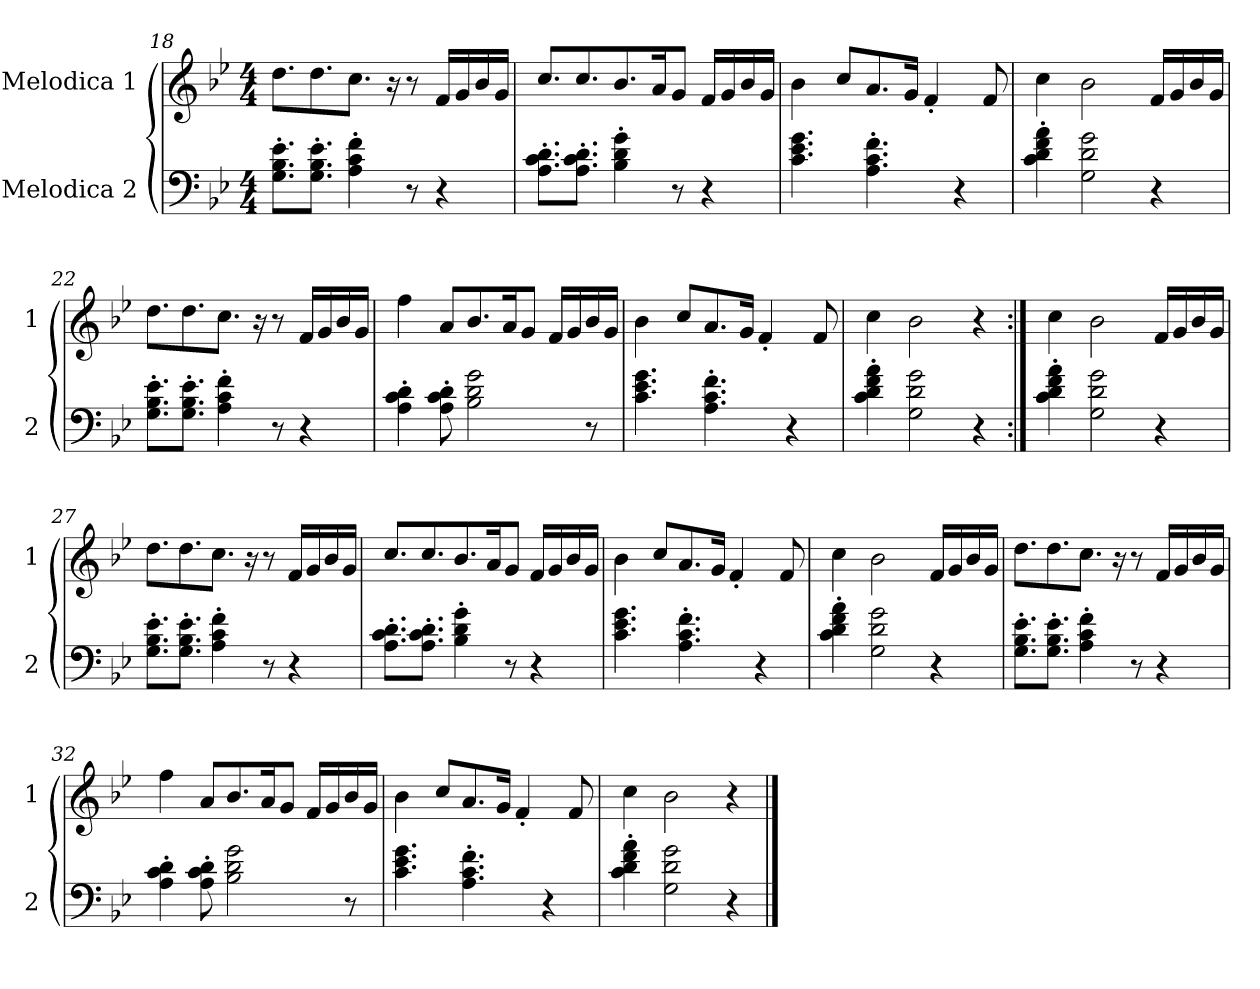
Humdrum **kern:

**kern	**kern
*part2	*part1
*staff2	*staff1
*I"Melodica 2	*I"Melodica 1
*I'2	*I'1
!!LO:LB:g=z
*clefF4	*clefG2
*k[b-e-]	*k[b-e-]
*M4/4	*M4/4
=18	=18
8.G\' 8.B-\' 8.e-\'L	8.dd\L
8.G\' 8.B-\' 8.e-\'J	8.dd\
4A\' 4c\' 4f\'	8.cc\J
.	16r
8r	8r
4r	16f/LL
.	16g/
.	16b-/
.	16g/JJ
=19	=19
8.A\' 8.c\' 8.d\'L	8.cc/L
8.A\' 8.c\' 8.d\'J	8.cc/
4B-\' 4d\' 4g\'	8.b-/
.	16a/K
8r	8g/J
4r	16f/LL
.	16g/
.	16b-/
.	16g/JJ
=20	=20
4.c\ 4.e-\ 4.g\	4b-\
.	8cc/L
4.A\' 4.c\' 4.f\'	8.a/
.	16g/Jk
.	4f'/
4r	.
.	8f/
=21	=21
4c\' 4d\' 4f\' 4a\'	4cc\
2G\ 2d\ 2g\	2b-\
4r	16f/LL
.	16g/
.	16b-/
.	16g/JJ
!!LO:PB:g=z
=22	=22
8.G\' 8.B-\' 8.e-\'L	8.dd\L
8.G\' 8.B-\' 8.e-\'J	8.dd\
4A\' 4c\' 4f\'	8.cc\J
.	16r
8r	8r
4r	16f/LL
.	16g/
.	16b-/
.	16g/JJ
=23	=23
4A\' 4c\' 4d\'	4ff\
8A\' 8c\' 8d\'	8a/L
2B-\ 2d\ 2g\	8.b-/
.	16a/K
.	8g/J
.	16f/LL
.	16g/
8r	16b-/
.	16g/JJ
=24	=24
4.c\ 4.e-\ 4.g\	4b-\
.	8cc/L
4.A\' 4.c\' 4.f\'	8.a/
.	16g/Jk
.	4f'/
4r	.
.	8f/
=25	=25
4c\' 4d\' 4f\' 4a\'	4cc\
2G\ 2d\ 2g\	2b-\
4r	4r
=26:|!	=26:|!
4c\' 4d\' 4f\' 4a\'	4cc\
2G\ 2d\ 2g\	2b-\
4r	16f/LL
.	16g/
.	16b-/
.	16g/JJ
!!LO:LB:g=z
=27	=27
8.G\' 8.B-\' 8.e-\'L	8.dd\L
8.G\' 8.B-\' 8.e-\'J	8.dd\
4A\' 4c\' 4f\'	8.cc\J
.	16r
8r	8r
4r	16f/LL
.	16g/
.	16b-/
.	16g/JJ
=28	=28
8.A\' 8.c\' 8.d\'L	8.cc/L
8.A\' 8.c\' 8.d\'J	8.cc/
4B-\' 4d\' 4g\'	8.b-/
.	16a/K
8r	8g/J
4r	16f/LL
.	16g/
.	16b-/
.	16g/JJ
=29	=29
4.c\ 4.e-\ 4.g\	4b-\
.	8cc/L
4.A\' 4.c\' 4.f\'	8.a/
.	16g/Jk
.	4f'/
4r	.
.	8f/
=30	=30
4c\' 4d\' 4f\' 4a\'	4cc\
2G\ 2d\ 2g\	2b-\
4r	16f/LL
.	16g/
.	16b-/
.	16g/JJ
!!LO:LB:g=z
=31	=31
8.G\' 8.B-\' 8.e-\'L	8.dd\L
8.G\' 8.B-\' 8.e-\'J	8.dd\
4A\' 4c\' 4f\'	8.cc\J
.	16r
8r	8r
4r	16f/LL
.	16g/
.	16b-/
.	16g/JJ
=32	=32
4A\' 4c\' 4d\'	4ff\
8A\' 8c\' 8d\'	8a/L
2B-\ 2d\ 2g\	8.b-/
.	16a/K
.	8g/J
.	16f/LL
.	16g/
8r	16b-/
.	16g/JJ
=33	=33
4.c\ 4.e-\ 4.g\	4b-\
.	8cc/L
4.A\' 4.c\' 4.f\'	8.a/
.	16g/Jk
.	4f'/
4r	.
.	8f/
=34	=34
4c\' 4d\' 4f\' 4a\'	4cc\
2G\ 2d\ 2g\	2b-\
4r	4r
==	==
*-	*-
